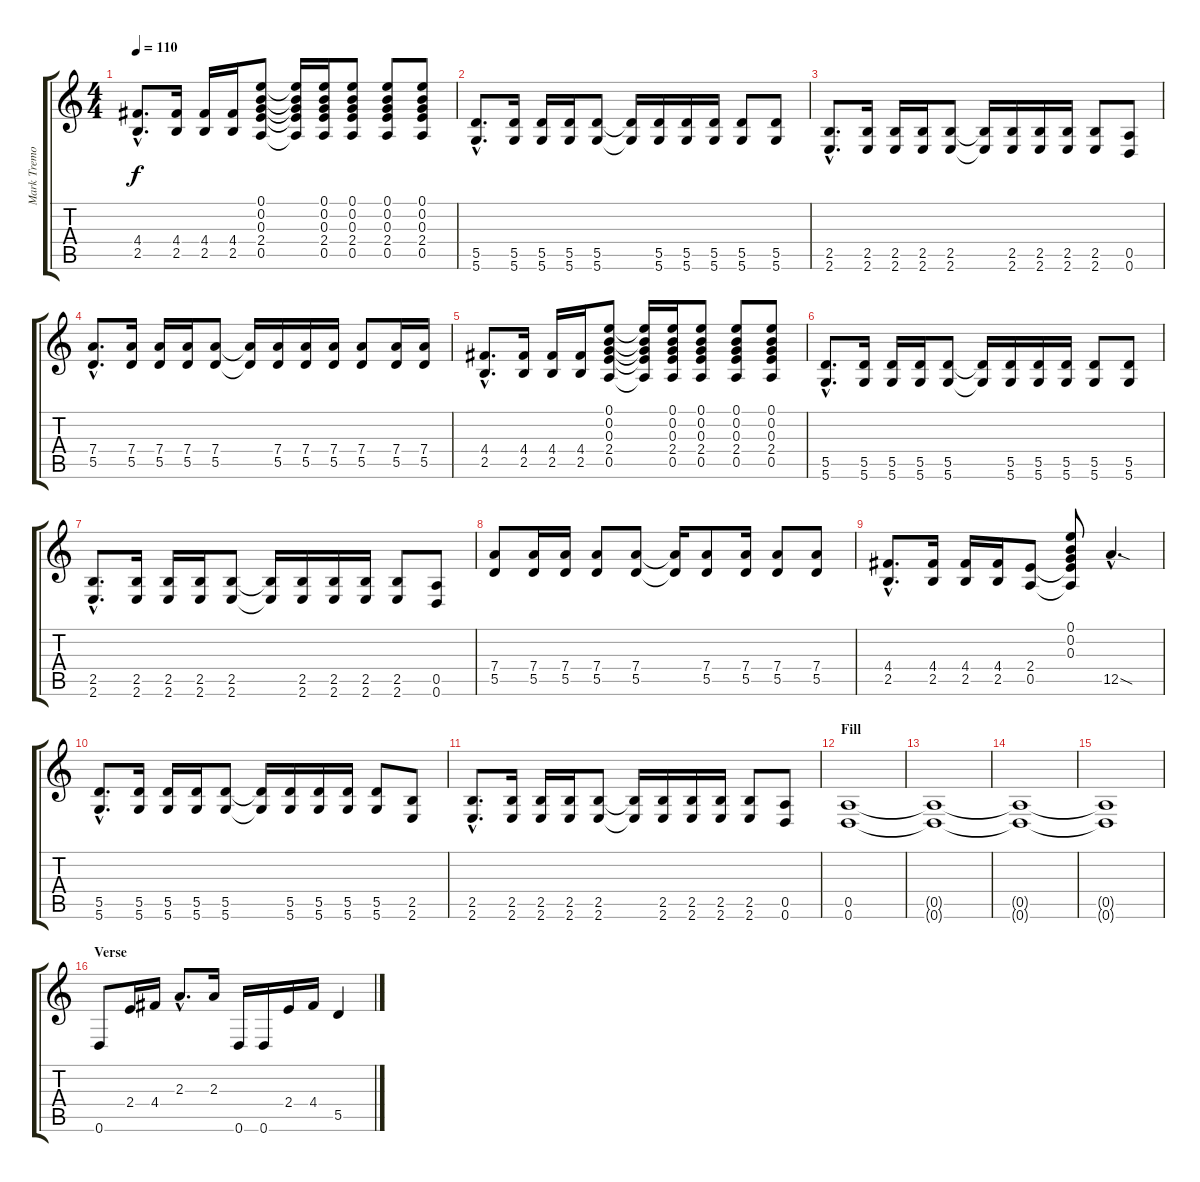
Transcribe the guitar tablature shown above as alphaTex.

\track ("Mark Tremonti (ovrdriven)" "Mark Tremo") {instrument overdrivenguitar}
\staff {score tabs}
\tuning (E4 B3 G3 D3 A2 D2) {hide}
\ts (4 4)
\tempo 110
\clef g2
\ks c
(4.4{hac} 2.5{hac}).8{d dy f} (4.4 2.5).16 (4.4 2.5).16 (4.4 2.5).16 (0.1 0.2 0.3 2.4 0.5).8 (0.1{t} 0.2{t} 0.3{t} 2.4{t} 0.5{t}).16 (0.1 0.2 0.3 2.4 0.5).16 (0.1 0.2 0.3 2.4 0.5).8 (0.1 0.2 0.3 2.4 0.5).8 (0.1 0.2 0.3 2.4 0.5).8 |
(5.5{hac} 5.6{hac}).8{d} (5.5 5.6).16 (5.5 5.6).16 (5.5 5.6).16 (5.5 5.6).8 (5.5{t} 5.6{t}).16 (5.5 5.6).16 (5.5 5.6).16 (5.5 5.6).16 (5.5 5.6).8 (5.5 5.6).8 |
(2.5{hac} 2.6{hac}).8{d} (2.5 2.6).16 (2.5 2.6).16 (2.5 2.6).16 (2.5 2.6).8 (2.5{t} 2.6{t}).16 (2.5 2.6).16 (2.5 2.6).16 (2.5 2.6).16 (2.5 2.6).8 (0.5 0.6).8 |
(7.4{hac} 5.5{hac}).8{d} (7.4 5.5).16 (7.4 5.5).16 (7.4 5.5).16 (7.4 5.5).8 (7.4{t} 5.5{t}).16 (7.4 5.5).16 (7.4 5.5).16 (7.4 5.5).16 (7.4 5.5).8 (7.4 5.5).16 (7.4 5.5).16 |
(4.4{hac} 2.5{hac}).8{d} (4.4 2.5).16 (4.4 2.5).16 (4.4 2.5).16 (0.1 0.2 0.3 2.4 0.5).8 (0.1{t} 0.2{t} 0.3{t} 2.4{t} 0.5{t}).16 (0.1 0.2 0.3 2.4 0.5).16 (0.1 0.2 0.3 2.4 0.5).8 (0.1 0.2 0.3 2.4 0.5).8 (0.1 0.2 0.3 2.4 0.5).8 |
(5.5{hac} 5.6{hac}).8{d} (5.5 5.6).16 (5.5 5.6).16 (5.5 5.6).16 (5.5 5.6).8 (5.5{t} 5.6{t}).16 (5.5 5.6).16 (5.5 5.6).16 (5.5 5.6).16 (5.5 5.6).8 (5.5 5.6).8 |
(2.5{hac} 2.6{hac}).8{d} (2.5 2.6).16 (2.5 2.6).16 (2.5 2.6).16 (2.5 2.6).8 (2.5{t} 2.6{t}).16 (2.5 2.6).16 (2.5 2.6).16 (2.5 2.6).16 (2.5 2.6).8 (0.5 0.6).8 |
(7.4 5.5).8 (7.4 5.5).16 (7.4 5.5).16 (7.4 5.5).8 (7.4 5.5).8 (7.4{t} 5.5{t}).16 (7.4 5.5).8 (7.4 5.5).16 (7.4 5.5).8 (7.4 5.5).8 |
(4.4{hac} 2.5{hac}).8{d} (4.4 2.5).16 (4.4 2.5).16 (4.4 2.5).16 (2.4 0.5).8 (0.1 0.2 0.3 2.4{t} 0.5{t}).8 12.5{sod hac}.4{d} |
(5.5{hac} 5.6{hac}).8{d} (5.5 5.6).16 (5.5 5.6).16 (5.5 5.6).16 (5.5 5.6).8 (5.5{t} 5.6{t}).16 (5.5 5.6).16 (5.5 5.6).16 (5.5 5.6).16 (5.5 5.6).8 (2.5 2.6).8 |
(2.5{hac} 2.6{hac}).8{d} (2.5 2.6).16 (2.5 2.6).16 (2.5 2.6).16 (2.5 2.6).8 (2.5{t} 2.6{t}).16 (2.5 2.6).16 (2.5 2.6).16 (2.5 2.6).16 (2.5 2.6).8 (0.5 0.6).8 |
\section ("" "Fill")
(0.5 0.6).1 |
(0.5{t} 0.6{t}).1 |
(0.5{t} 0.6{t}).1 |
(0.5{t} 0.6{t}).1 |
\section ("" "Verse")
0.6.8 2.4.16 4.4.16 2.3{hac}.8{d} 2.3.16 0.6.16 0.6.16 2.4.16 4.4.16 5.5.4
